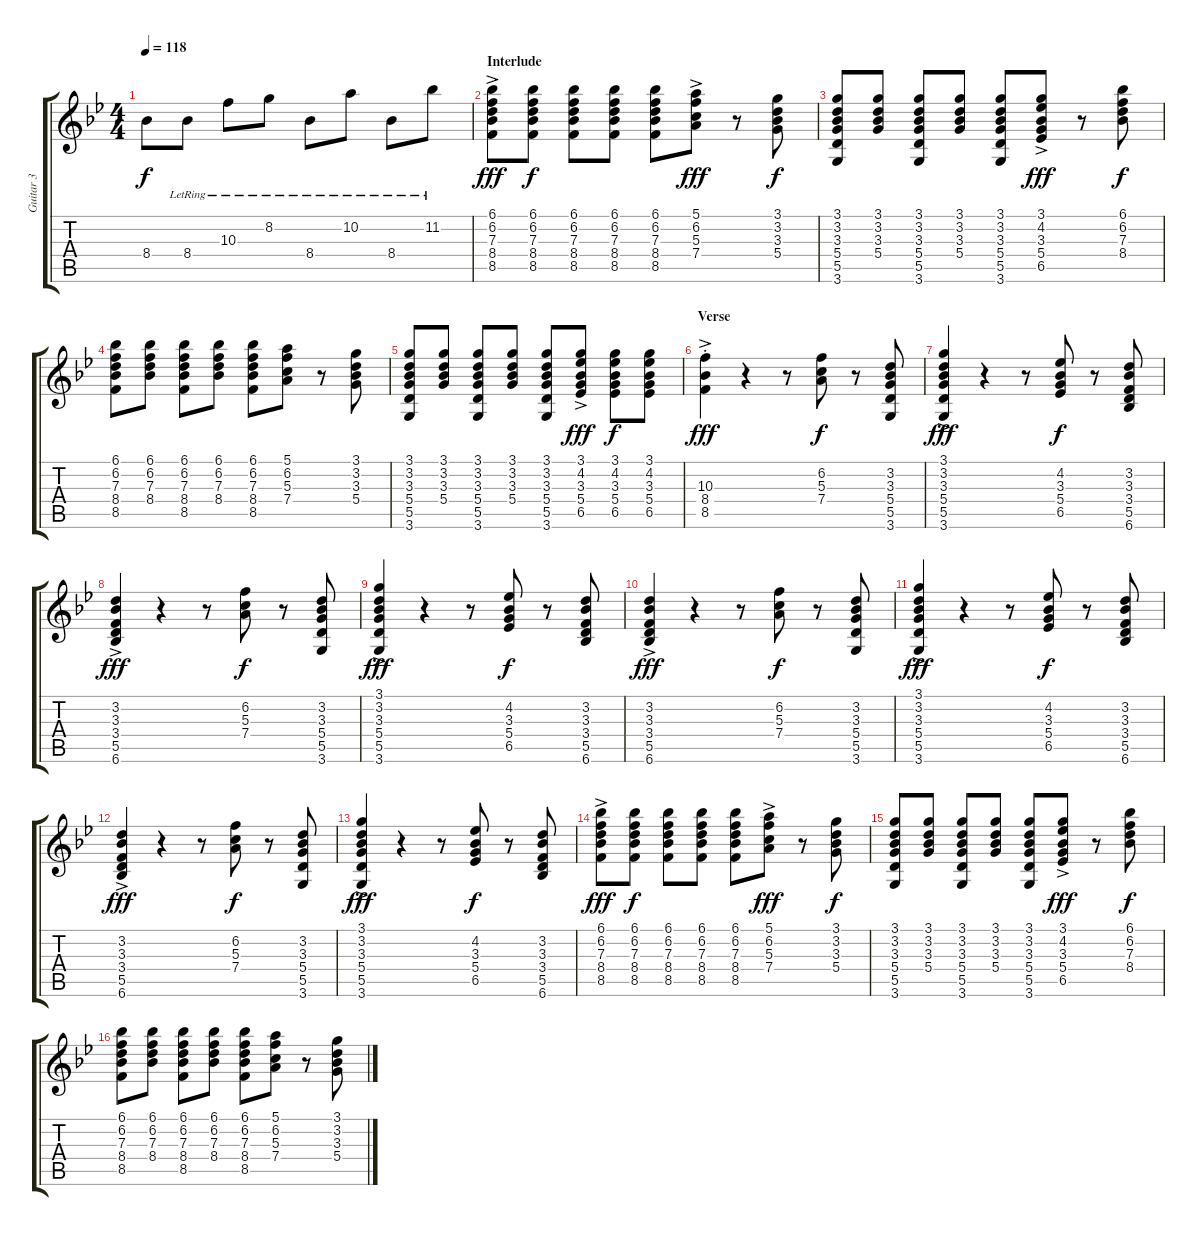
\track ("Guitar 3" "Guitar 3") {instrument distortionguitar}
\staff {score tabs}
\tuning (E4 B3 G3 D3 A2 E2) {hide}
\ts (4 4)
\tempo 118
\clef g2
\ks bb
8.4{t}.8{dy f} 8.4{lr}.8 10.3{lr}.8 8.2{lr}.8 8.4{lr}.8 10.2{lr}.8 8.4{lr}.8 11.2{lr}.8 |
\section ("" "Interlude")
(6.1{ac} 6.2{ac} 7.3{ac} 8.4{ac} 8.5{ac}).8{dy fff} (6.1 6.2 7.3 8.4 8.5).8{dy f} (6.1 6.2 7.3 8.4 8.5).8 (6.1 6.2 7.3 8.4 8.5).8 (6.1 6.2 7.3 8.4 8.5).8 (5.1{ac} 6.2{ac} 5.3{ac} 7.4{ac}).8{dy fff} r.8 (3.1 3.2 3.3 5.4).8{dy f} |
(3.1 3.2 3.3 5.4 5.5 3.6).8 (3.1 3.2 3.3 5.4).8 (3.1 3.2 3.3 5.4 5.5 3.6).8 (3.1 3.2 3.3 5.4).8 (3.1 3.2 3.3 5.4 5.5 3.6).8 (3.1{ac} 4.2{ac} 3.3{ac} 5.4{ac} 6.5{ac}).8{dy fff} r.8 (6.1 6.2 7.3 8.4).8{dy f} |
(6.1 6.2 7.3 8.4 8.5).8 (6.1 6.2 7.3 8.4).8 (6.1 6.2 7.3 8.4 8.5).8 (6.1 6.2 7.3 8.4).8 (6.1 6.2 7.3 8.4 8.5).8 (5.1 6.2 5.3 7.4).8 r.8 (3.1 3.2 3.3 5.4).8 |
(3.1 3.2 3.3 5.4 5.5 3.6).8 (3.1 3.2 3.3 5.4).8 (3.1 3.2 3.3 5.4 5.5 3.6).8 (3.1 3.2 3.3 5.4).8 (3.1 3.2 3.3 5.4 5.5 3.6).8 (3.1{ac} 4.2{ac} 3.3{ac} 5.4{ac} 6.5{ac}).8{dy fff} (3.1 4.2 3.3 5.4 6.5).8{dy f} (3.1 4.2 3.3 5.4 6.5).8 |
\section ("" "Verse")
(10.3{ac st} 8.4{ac st} 8.5{ac st}).4{dy fff} r.4 r.8 (6.2 5.3 7.4).8{dy f} r.8 (3.2 3.3 5.4 5.5 3.6).8 |
(3.1{ac} 3.2{ac} 3.3{ac} 5.4{ac} 5.5{ac} 3.6{ac}).4{dy fff} r.4 r.8 (4.2 3.3 5.4 6.5).8{dy f} r.8 (3.2 3.3 3.4 5.5 6.6).8 |
(3.2{ac} 3.3{ac} 3.4{ac} 5.5{ac} 6.6{ac}).4{dy fff} r.4 r.8 (6.2 5.3 7.4).8{dy f} r.8 (3.2 3.3 5.4 5.5 3.6).8 |
(3.1{ac} 3.2{ac} 3.3{ac} 5.4{ac} 5.5{ac} 3.6{ac}).4{dy fff} r.4 r.8 (4.2 3.3 5.4 6.5).8{dy f} r.8 (3.2 3.3 3.4 5.5 6.6).8 |
(3.2{ac} 3.3{ac} 3.4{ac} 5.5{ac} 6.6{ac}).4{dy fff} r.4 r.8 (6.2 5.3 7.4).8{dy f} r.8 (3.2 3.3 5.4 5.5 3.6).8 |
(3.1{ac} 3.2{ac} 3.3{ac} 5.4{ac} 5.5{ac} 3.6{ac}).4{dy fff} r.4 r.8 (4.2 3.3 5.4 6.5).8{dy f} r.8 (3.2 3.3 3.4 5.5 6.6).8 |
(3.2{ac} 3.3{ac} 3.4{ac} 5.5{ac} 6.6{ac}).4{dy fff} r.4 r.8 (6.2 5.3 7.4).8{dy f} r.8 (3.2 3.3 5.4 5.5 3.6).8 |
(3.1{ac} 3.2{ac} 3.3{ac} 5.4{ac} 5.5{ac} 3.6{ac}).4{dy fff} r.4 r.8 (4.2 3.3 5.4 6.5).8{dy f} r.8 (3.2 3.3 3.4 5.5 6.6).8 |
(6.1{ac} 6.2{ac} 7.3{ac} 8.4{ac} 8.5{ac}).8{dy fff} (6.1 6.2 7.3 8.4 8.5).8{dy f} (6.1 6.2 7.3 8.4 8.5).8 (6.1 6.2 7.3 8.4 8.5).8 (6.1 6.2 7.3 8.4 8.5).8 (5.1{ac} 6.2{ac} 5.3{ac} 7.4{ac}).8{dy fff} r.8 (3.1 3.2 3.3 5.4).8{dy f} |
(3.1 3.2 3.3 5.4 5.5 3.6).8 (3.1 3.2 3.3 5.4).8 (3.1 3.2 3.3 5.4 5.5 3.6).8 (3.1 3.2 3.3 5.4).8 (3.1 3.2 3.3 5.4 5.5 3.6).8 (3.1{ac} 4.2{ac} 3.3{ac} 5.4{ac} 6.5{ac}).8{dy fff} r.8 (6.1 6.2 7.3 8.4).8{dy f} |
(6.1 6.2 7.3 8.4 8.5).8 (6.1 6.2 7.3 8.4).8 (6.1 6.2 7.3 8.4 8.5).8 (6.1 6.2 7.3 8.4).8 (6.1 6.2 7.3 8.4 8.5).8 (5.1 6.2 5.3 7.4).8 r.8 (3.1 3.2 3.3 5.4).8
